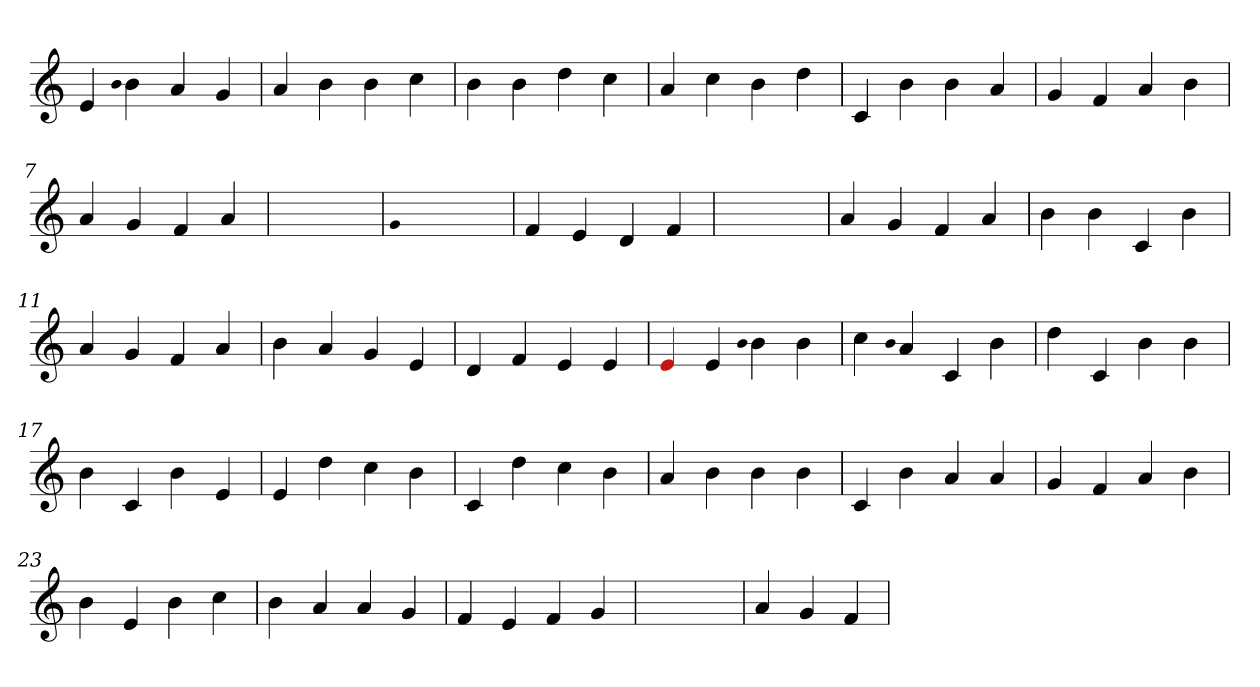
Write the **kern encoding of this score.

**kern
*part1
*staff1
*clefG2
=1
4e
qqb
4b
4a
4g
=2
4a
4b
4b
4cc
=3
4b
4b
4dd
4cc
=4
4a
4cc
4b
4dd
=5
4c
4b
4b
4a
=6
4g
4f
4a
4b
=7
4a
4g
4f
4a
=8
1ryy
=8
qqg
1ryy
=8
4f
4e
4d
4f
=9
1ryy
=9
4a
4g
4f
4a
=10
4b
4b
4c
4b
=11
4a
4g
4f
4a
=12
4b
4a
4g
4e
=13
4d
4f
4e
4e
=14
4Re
4e
qqb
4b
4b
=15
4cc
qqb
4a
4c
4b
=16
4dd
4c
4b
4b
=17
4b
4c
4b
4e
=18
4e
4dd
4cc
4b
=19
4c
4dd
4cc
4b
=20
4a
4b
4b
4b
=21
4c
4b
4a
4a
=22
4g
4f
4a
4b
=23
4b
4e
4b
4cc
=24
4b
4a
4a
4g
=25
4f
4e
4f
4g
=26
1ryy
=26
4a
4g
4f
=
*-
